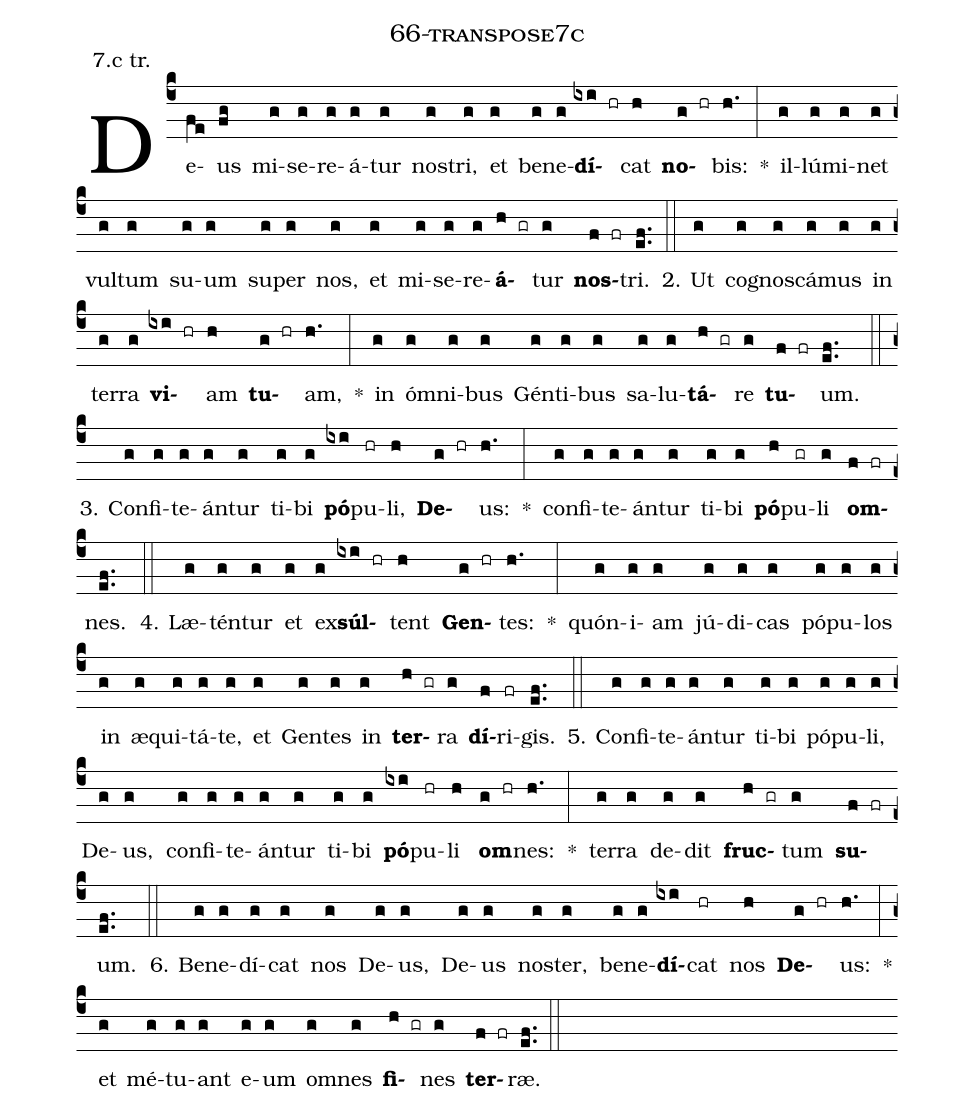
name: 66-transpose7c;
annotation: 7.c tr.;
%%
(c4)De(fe)us(fg) mi(g)se(g)re(g)á(g)tur(g) nos(g)tri,(g) et(g) be(g)ne(g)<b>dí</b>(ixi hr)cat(h) <b>no</b>(g hr)bis:(h.) *(:) il(g)lú(g)mi(g)net(g) vul(g)tum(g) su(g)um(g) su(g)per(g) nos,(g) et(g) mi(g)se(g)re(g)<b>á</b>(h gr)tur(g) <b>nos</b>(f fr)tri.(ef..) (::)
2. Ut(g) co(g)gnos(g)cá(g)mus(g) in(g) ter(g)ra(g) <b>vi</b>(ixi hr)am(h) <b>tu</b>(g hr)am,(h.) *(:) in(g) óm(g)ni(g)bus(g) Gén(g)ti(g)bus(g) sa(g)lu(g)<b>tá</b>(h gr)re(g) <b>tu</b>(f fr)um.(ef..) (::)
3. Con(g)fi(g)te(g)án(g)tur(g) ti(g)bi(g) <b>pó</b>(ixi)pu(hr)li,(h) <b>De</b>(g hr)us:(h.) *(:) con(g)fi(g)te(g)án(g)tur(g) ti(g)bi(g) <b>pó</b>(h)pu(gr)li(g) <b>om</b>(f fr)nes.(ef..) (::)
4. Læ(g)tén(g)tur(g) et(g) ex(g)<b>súl</b>(ixi hr)tent(h) <b>Gen</b>(g hr)tes:(h.) *(:) quón(g)i(g)am(g) jú(g)di(g)cas(g) pó(g)pu(g)los(g) in(g) æ(g)qui(g)tá(g)te,(g) et(g) Gen(g)tes(g) in(g) <b>ter</b>(h gr)ra(g) <b>dí</b>(f)ri(fr)gis.(ef..) (::)
5. Con(g)fi(g)te(g)án(g)tur(g) ti(g)bi(g) pó(g)pu(g)li,(g) De(g)us,(g) con(g)fi(g)te(g)án(g)tur(g) ti(g)bi(g) <b>pó</b>(ixi)pu(hr)li(h) <b>om</b>(g hr)nes:(h.) *(:) ter(g)ra(g) de(g)dit(g) <b>fruc</b>(h gr)tum(g) <b>su</b>(f fr)um.(ef..) (::)
6. Be(g)ne(g)dí(g)cat(g) nos(g) De(g)us,(g) De(g)us(g) nos(g)ter,(g) be(g)ne(g)<b>dí</b>(ixi)cat(hr) nos(h) <b>De</b>(g hr)us:(h.) *(:) et(g) mé(g)tu(g)ant(g) e(g)um(g) om(g)nes(g) <b>fi</b>(h gr)nes(g) <b>ter</b>(f fr)ræ.(ef..) (::)
